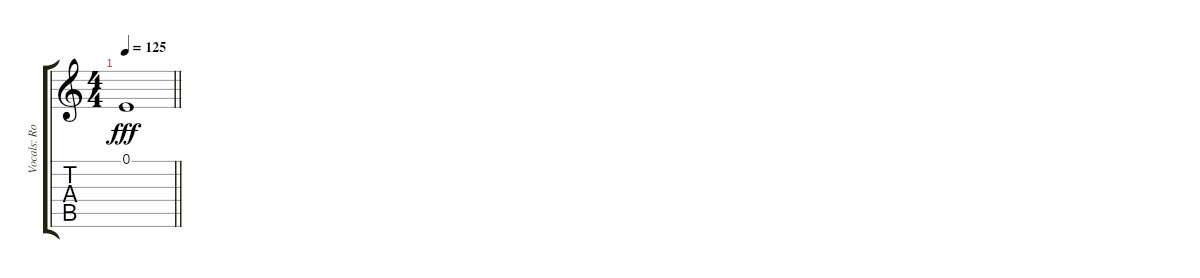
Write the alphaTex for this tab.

\track ("Vocals: Rob" "Vocals: Ro") {instrument lead2sawtooth}
\staff {score tabs}
\tuning (E4 B3 G3 D3 A2 E2) {hide}
\ts (4 4)
\tempo 125
\clef g2
\barLineRight lightlight
\ks c
0.1{t}.1{dy fff}
